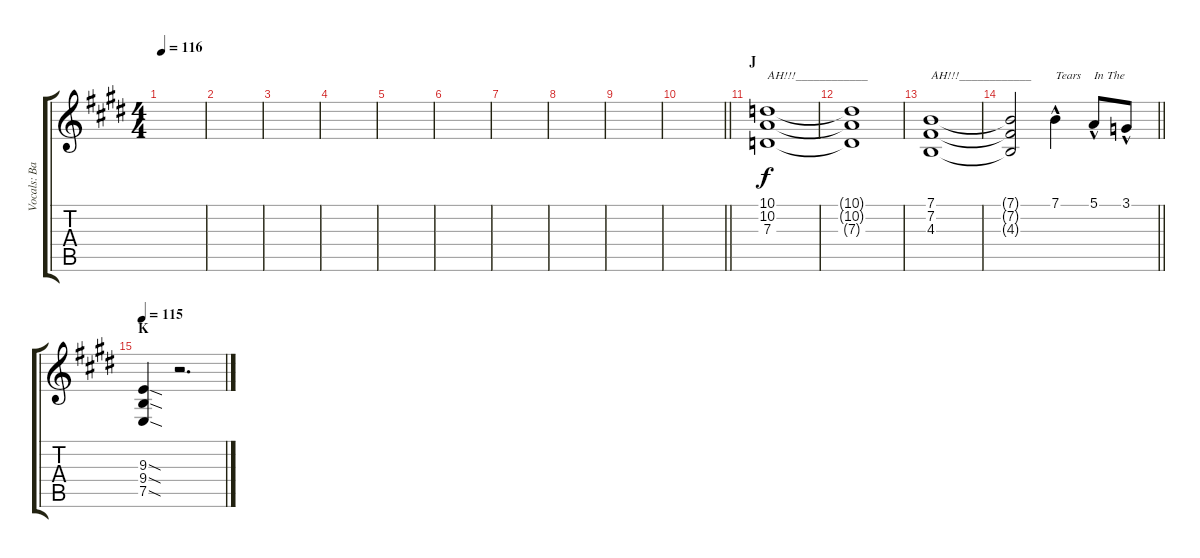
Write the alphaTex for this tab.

\track ("Vocals: Band" "Vocals: Ba") {instrument choiraahs}
\staff {score tabs}
\tuning (E4 B3 G3 D3 A2 E2) {hide}
\ts (4 4)
\tempo 116
\clef g2
\ks e
|
|
|
|
|
|
|
|
|
\barLineRight lightlight
|
\section ("" "J")
(10.1 10.2 7.3).1{txt "AH!!!____________"} |
(10.1{t} 10.2{t} 7.3{t}).1 |
(7.1 7.2 4.3).1{txt "AH!!!____________"} |
\barLineRight lightlight
(7.1{t} 7.2{t} 4.3{t}).2 7.1{hac}.4{txt "Tears"} 5.1{hac}.8{txt "In The"} 3.1{hac}.8 |
\section ("" "K")
\tempo 115
(9.3{sod} 9.4{sod} 7.5{sod}).4 r.2{d}
